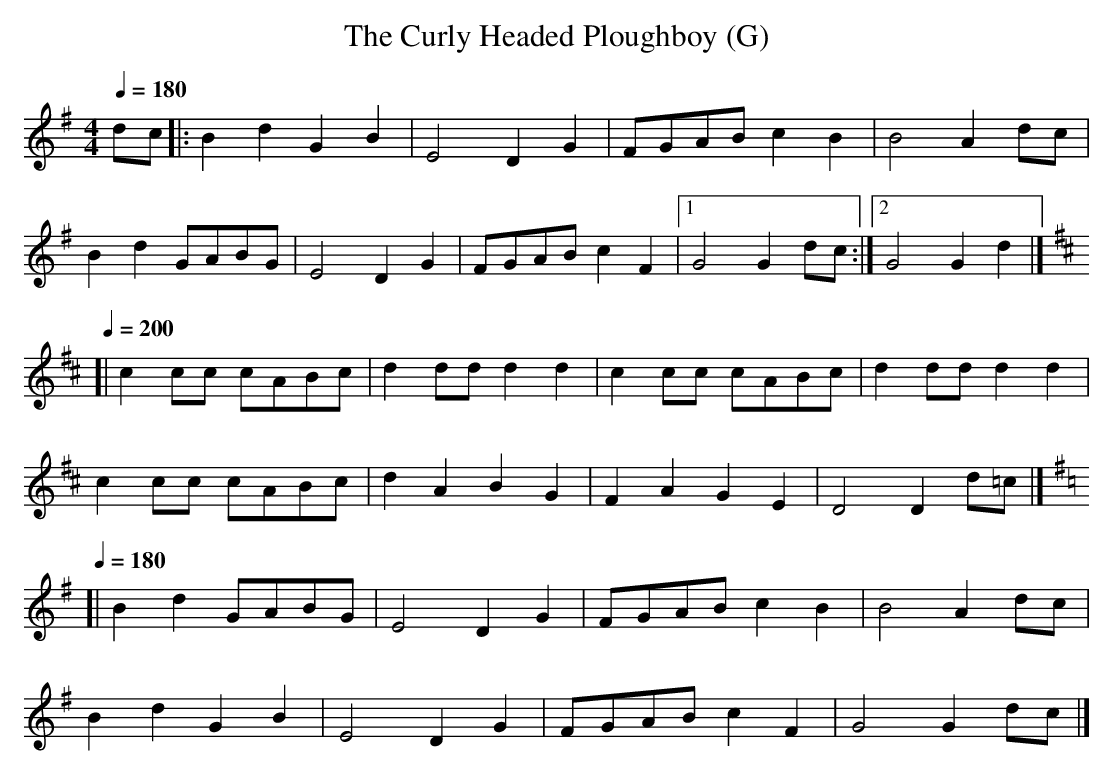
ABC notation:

X:1
T:Curly Headed Ploughboy (G), The
M:4/4
L:1/8
Q:1/4=180
K:Gmaj
dc |: B2d2 G2B2 | E4 D2G2 | FGAB c2B2 | B4 A2dc |
B2d2 GABG | E4 D2G2 | FGAB c2F2 |1 G4 G2dc :|2 G4 G2d2 |]
K:Dmaj
Q:1/4=200
[| c2cc cABc | d2dd d2d2 | c2cc cABc | d2dd d2d2 |
c2cc cABc | d2A2 B2G2 | F2A2 G2E2 | D4 D2d=c |]
K:Gmaj
Q:1/4=180
[| B2d2 GABG | E4 D2G2 | FGAB c2B2 | B4 A2dc |
B2d2 G2B2 | E4 D2G2 | FGAB c2F2 | G4 G2dc |]
